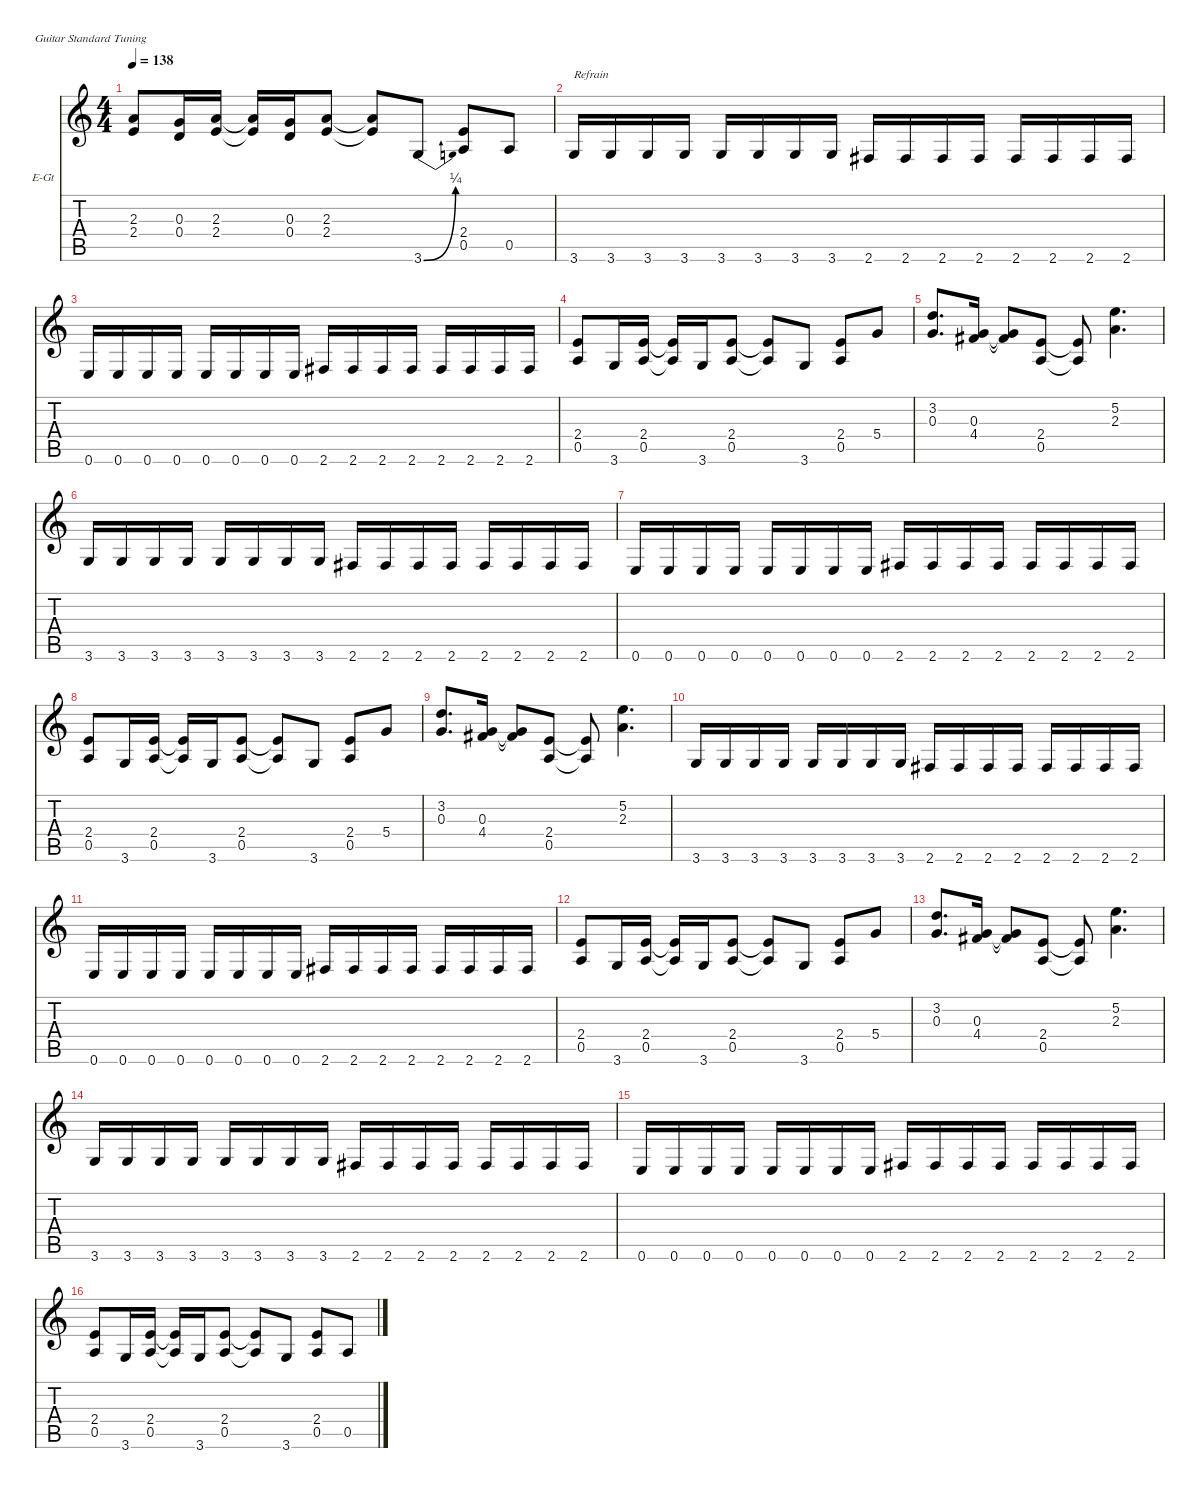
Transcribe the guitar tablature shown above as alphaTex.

\hideDynamics
\bracketExtendMode nobrackets
\firstSystemTrackNameOrientation horizontal
\otherSystemsTrackNameOrientation horizontal
\track ("Joe Satriani" "E-Gt") {instrument distortionguitar}
\staff {score tabs}
\tuning (E4 B3 G3 D3 A2 E2)
\ts (4 4)
\tempo 138
\clef g2
\ks c
(2.3 2.4).8{dy f beam Up} (0.3 0.4).16{beam Up} (2.3 2.4).16{beam Up} (2.3{t} 2.4{t}).16{beam Up} (0.3 0.4).16{beam Up} (2.3 2.4).8{beam Up} (2.3{t} 2.4{t}).8{beam Up} 3.6{be (bend 0 0 60 1)}.8{beam Up} (2.4 0.5).8{beam Up} 0.5.8{beam Up} |
3.6.16{txt "Refrain" beam Up} 3.6.16{beam Up} 3.6.16{beam Up} 3.6.16{beam Up} 3.6.16{beam Up} 3.6.16{beam Up} 3.6.16{beam Up} 3.6.16{beam Up} 2.6{acc #}.16{beam Up} 2.6{acc #}.16{beam Up} 2.6{acc #}.16{beam Up} 2.6{acc #}.16{beam Up} 2.6{acc #}.16{beam Up} 2.6{acc #}.16{beam Up} 2.6{acc #}.16{beam Up} 2.6{acc #}.16{beam Up} |
0.6.16{beam Up} 0.6.16{beam Up} 0.6.16{beam Up} 0.6.16{beam Up} 0.6.16{beam Up} 0.6.16{beam Up} 0.6.16{beam Up} 0.6.16{beam Up} 2.6{acc #}.16{beam Up} 2.6{acc #}.16{beam Up} 2.6{acc #}.16{beam Up} 2.6{acc #}.16{beam Up} 2.6{acc #}.16{beam Up} 2.6{acc #}.16{beam Up} 2.6{acc #}.16{beam Up} 2.6{acc #}.16{beam Up} |
(2.4 0.5).8{beam Up} 3.6.16{beam Up} (2.4 0.5).16{beam Up} (2.4{t} 0.5{t}).16{beam Up} 3.6.16{beam Up} (2.4 0.5).8{beam Up} (2.4{t} 0.5{t}).8{beam Up} 3.6.8{beam Up} (2.4 0.5).8{beam Up} 5.4.8{beam Up} |
(3.2 0.3).8{d beam Up} (0.3 4.4{acc #}).16{beam Up} (0.3{t} 4.4{t acc #}).8{beam Up} (2.4 0.5).8{beam Up} (2.4{t} 0.5{t}).8{beam Up} (5.2 2.3).4{d beam Down} |
3.6.16{beam Up} 3.6.16{beam Up} 3.6.16{beam Up} 3.6.16{beam Up} 3.6.16{beam Up} 3.6.16{beam Up} 3.6.16{beam Up} 3.6.16{beam Up} 2.6{acc #}.16{beam Up} 2.6{acc #}.16{beam Up} 2.6{acc #}.16{beam Up} 2.6{acc #}.16{beam Up} 2.6{acc #}.16{beam Up} 2.6{acc #}.16{beam Up} 2.6{acc #}.16{beam Up} 2.6{acc #}.16{beam Up} |
0.6.16{beam Up} 0.6.16{beam Up} 0.6.16{beam Up} 0.6.16{beam Up} 0.6.16{beam Up} 0.6.16{beam Up} 0.6.16{beam Up} 0.6.16{beam Up} 2.6{acc #}.16{beam Up} 2.6{acc #}.16{beam Up} 2.6{acc #}.16{beam Up} 2.6{acc #}.16{beam Up} 2.6{acc #}.16{beam Up} 2.6{acc #}.16{beam Up} 2.6{acc #}.16{beam Up} 2.6{acc #}.16{beam Up} |
(2.4 0.5).8{beam Up} 3.6.16{beam Up} (2.4 0.5).16{beam Up} (2.4{t} 0.5{t}).16{beam Up} 3.6.16{beam Up} (2.4 0.5).8{beam Up} (2.4{t} 0.5{t}).8{beam Up} 3.6.8{beam Up} (2.4 0.5).8{beam Up} 5.4.8{beam Up} |
(3.2 0.3).8{d beam Up} (0.3 4.4{acc #}).16{beam Up} (0.3{t} 4.4{t acc #}).8{beam Up} (2.4 0.5).8{beam Up} (2.4{t} 0.5{t}).8{beam Up} (5.2 2.3).4{d beam Down} |
3.6.16{beam Up} 3.6.16{beam Up} 3.6.16{beam Up} 3.6.16{beam Up} 3.6.16{beam Up} 3.6.16{beam Up} 3.6.16{beam Up} 3.6.16{beam Up} 2.6{acc #}.16{beam Up} 2.6{acc #}.16{beam Up} 2.6{acc #}.16{beam Up} 2.6{acc #}.16{beam Up} 2.6{acc #}.16{beam Up} 2.6{acc #}.16{beam Up} 2.6{acc #}.16{beam Up} 2.6{acc #}.16{beam Up} |
0.6.16{beam Up} 0.6.16{beam Up} 0.6.16{beam Up} 0.6.16{beam Up} 0.6.16{beam Up} 0.6.16{beam Up} 0.6.16{beam Up} 0.6.16{beam Up} 2.6{acc #}.16{beam Up} 2.6{acc #}.16{beam Up} 2.6{acc #}.16{beam Up} 2.6{acc #}.16{beam Up} 2.6{acc #}.16{beam Up} 2.6{acc #}.16{beam Up} 2.6{acc #}.16{beam Up} 2.6{acc #}.16{beam Up} |
(2.4 0.5).8{beam Up} 3.6.16{beam Up} (2.4 0.5).16{beam Up} (2.4{t} 0.5{t}).16{beam Up} 3.6.16{beam Up} (2.4 0.5).8{beam Up} (2.4{t} 0.5{t}).8{beam Up} 3.6.8{beam Up} (2.4 0.5).8{beam Up} 5.4.8{beam Up} |
(3.2 0.3).8{d beam Up} (0.3 4.4{acc #}).16{beam Up} (0.3{t} 4.4{t acc #}).8{beam Up} (2.4 0.5).8{beam Up} (2.4{t} 0.5{t}).8{beam Up} (5.2 2.3).4{d beam Down} |
3.6.16{beam Up} 3.6.16{beam Up} 3.6.16{beam Up} 3.6.16{beam Up} 3.6.16{beam Up} 3.6.16{beam Up} 3.6.16{beam Up} 3.6.16{beam Up} 2.6{acc #}.16{beam Up} 2.6{acc #}.16{beam Up} 2.6{acc #}.16{beam Up} 2.6{acc #}.16{beam Up} 2.6{acc #}.16{beam Up} 2.6{acc #}.16{beam Up} 2.6{acc #}.16{beam Up} 2.6{acc #}.16{beam Up} |
0.6.16{beam Up} 0.6.16{beam Up} 0.6.16{beam Up} 0.6.16{beam Up} 0.6.16{beam Up} 0.6.16{beam Up} 0.6.16{beam Up} 0.6.16{beam Up} 2.6{acc #}.16{beam Up} 2.6{acc #}.16{beam Up} 2.6{acc #}.16{beam Up} 2.6{acc #}.16{beam Up} 2.6{acc #}.16{beam Up} 2.6{acc #}.16{beam Up} 2.6{acc #}.16{beam Up} 2.6{acc #}.16{beam Up} |
(2.4 0.5).8{beam Up} 3.6.16{beam Up} (2.4 0.5).16{beam Up} (2.4{t} 0.5{t}).16{beam Up} 3.6.16{beam Up} (2.4 0.5).8{beam Up} (2.4{t} 0.5{t}).8{beam Up} 3.6.8{beam Up} (2.4 0.5).8{beam Up} 0.5.8{beam Up}
